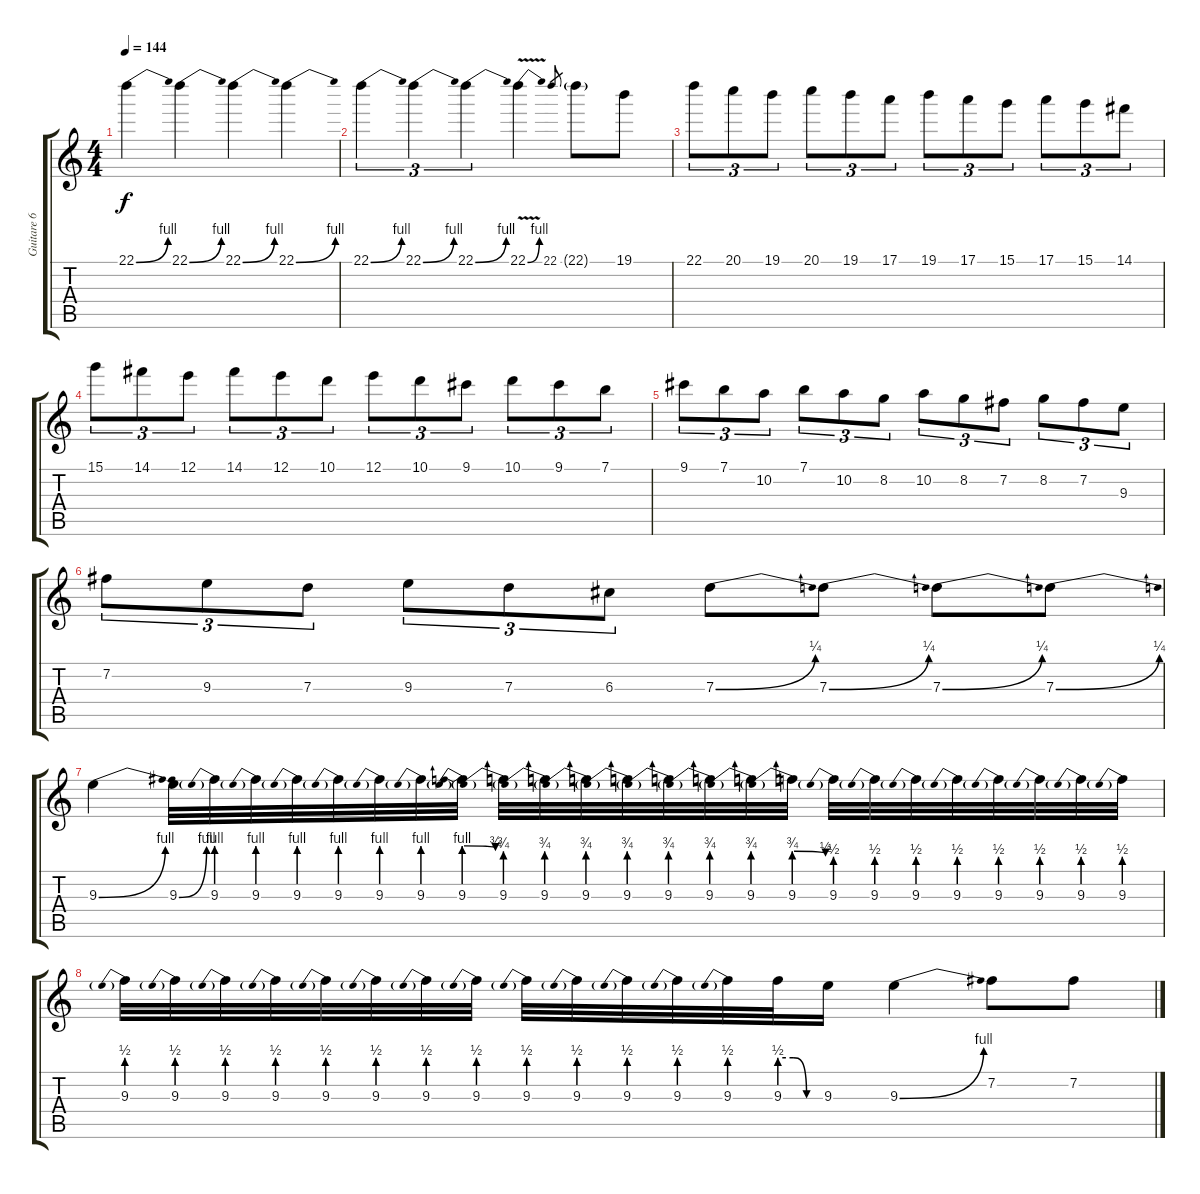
\track ("Guitare 6 " "Guitare 6 ") {instrument distortionguitar}
\staff {score tabs}
\tuning (E4 B3 G3 D3 A2 E2) {hide}
\ts (4 4)
\tempo 144
\clef g2
\ks c
22.1{be (bend 0 0 60 4)}.4{dy f} 22.1{be (bend 0 0 60 4)}.4 22.1{be (bend 0 0 60 4)}.4 22.1{be (bend 0 0 60 4)}.4 |
22.1{be (bend 0 0 60 4)}.4{tu (3 2)} 22.1{be (bend 0 0 60 4)}.4{tu (3 2)} 22.1{be (bend 0 0 60 4)}.4{tu (3 2)} 22.1{be (bend 0 0 60 4) v}.4 22.1.8{gr} 22.1{g}.8 19.1.8 |
22.1.8{tu (3 2)} 20.1.8{tu (3 2)} 19.1.8{tu (3 2)} 20.1.8{tu (3 2)} 19.1.8{tu (3 2)} 17.1.8{tu (3 2)} 19.1.8{tu (3 2)} 17.1.8{tu (3 2)} 15.1.8{tu (3 2)} 17.1.8{tu (3 2)} 15.1.8{tu (3 2)} 14.1.8{tu (3 2)} |
15.1.8{tu (3 2)} 14.1.8{tu (3 2)} 12.1.8{tu (3 2)} 14.1.8{tu (3 2)} 12.1.8{tu (3 2)} 10.1.8{tu (3 2)} 12.1.8{tu (3 2)} 10.1.8{tu (3 2)} 9.1.8{tu (3 2)} 10.1.8{tu (3 2)} 9.1.8{tu (3 2)} 7.1.8{tu (3 2)} |
9.1.8{tu (3 2)} 7.1.8{tu (3 2)} 10.2.8{tu (3 2)} 7.1.8{tu (3 2)} 10.2.8{tu (3 2)} 8.2.8{tu (3 2)} 10.2.8{tu (3 2)} 8.2.8{tu (3 2)} 7.2.8{tu (3 2)} 8.2.8{tu (3 2)} 7.2.8{tu (3 2)} 9.3.8{tu (3 2)} |
7.2.8{tu (3 2)} 9.3.8{tu (3 2)} 7.3.8{tu (3 2)} 9.3.8{tu (3 2)} 7.3.8{tu (3 2)} 6.3.8{tu (3 2)} 7.3{be (bend 0 0 60 1)}.8 7.3{be (bend 0 0 60 1)}.8 7.3{be (bend 0 0 60 1)}.8 7.3{be (bend 0 0 60 1)}.8 |
9.3{be (bend 0 0 60 4)}.4 9.3{be (bend 0 0 60 4)}.32 9.3{be (prebend 0 4 60 4)}.32 9.3{be (prebend 0 4 60 4)}.32 9.3{be (prebend 0 4 60 4)}.32 9.3{be (prebend 0 4 60 4)}.32 9.3{be (prebend 0 4 60 4)}.32 9.3{be (prebend 0 4 60 4)}.32 9.3{be (prebendrelease 0 4 60 3)}.32 9.3{be (prebend 0 3 60 3)}.32 9.3{be (prebend 0 3 60 3)}.32 9.3{be (prebend 0 3 60 3)}.32 9.3{be (prebend 0 3 60 3)}.32 9.3{be (prebend 0 3 60 3)}.32 9.3{be (prebend 0 3 60 3)}.32 9.3{be (prebend 0 3 60 3)}.32 9.3{be (prebendrelease 0 3 60 2)}.32 9.3{be (prebend 0 2 60 2)}.32 9.3{be (prebend 0 2 60 2)}.32 9.3{be (prebend 0 2 60 2)}.32 9.3{be (prebend 0 2 60 2)}.32 9.3{be (prebend 0 2 60 2)}.32 9.3{be (prebend 0 2 60 2)}.32 9.3{be (prebend 0 2 60 2)}.32 9.3{be (prebend 0 2 60 2)}.32 |
9.3{be (prebend 0 2 60 2)}.32 9.3{be (prebend 0 2 60 2)}.32 9.3{be (prebend 0 2 60 2)}.32 9.3{be (prebend 0 2 60 2)}.32 9.3{be (prebend 0 2 60 2)}.32 9.3{be (prebend 0 2 60 2)}.32 9.3{be (prebend 0 2 60 2)}.32 9.3{be (prebend 0 2 60 2)}.32 9.3{be (prebend 0 2 60 2)}.32 9.3{be (prebend 0 2 60 2)}.32 9.3{be (prebend 0 2 60 2)}.32 9.3{be (prebend 0 2 60 2)}.32 9.3{be (prebend 0 2 60 2)}.32 9.3{be (custom 0 2 20 2 40 0 60 0)}.32 9.3.16 9.3{be (bend 0 0 60 4)}.4 7.2.8 7.2.8
